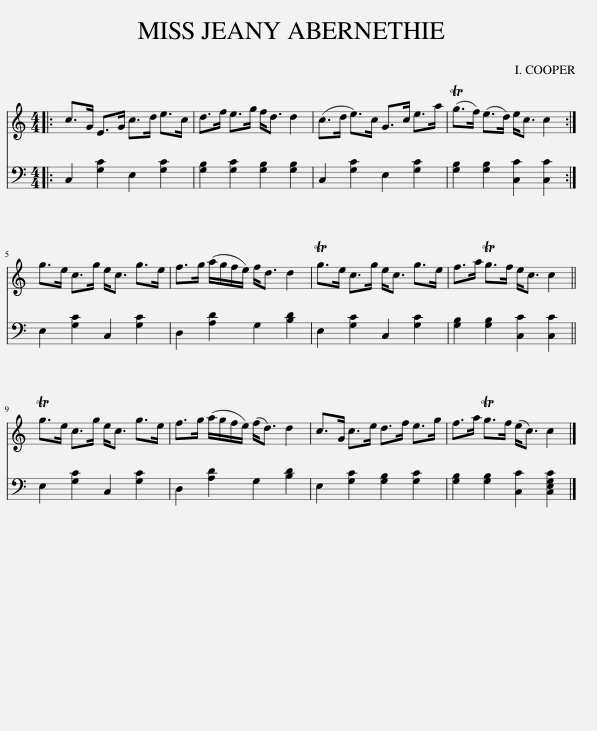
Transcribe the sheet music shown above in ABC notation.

X:1
%%score 1 2
L:1/8
M:4/4
I:linebreak $
K:C
V:1 treble
V:2 bass
V:1
|: c>G E>G c>d e>c | d>f e>g f<d d2 | (c>d e>)c G>c e>a | (Tg>f) (e>d) e<c c2 :|$ g>e c>g e<c g>e | %5
 f>g (a/g/f/e/) f<d d2 | Tg>e c>g e<c g>e | f>a Tg>f e<c c2 ||$ Tg>e c>g e<c g>e | f>g (a/g/f/e/) (f<d) d2 | %10
 c>G c>e d>f e>g | f>a Tg>f (e<c) c2 |] %12
V:2
|: C,2 [G,C]2 E,2 [G,C]2 | [G,B,]2 [G,C]2 [G,B,]2 [G,B,]2 | C,2 [G,C]2 E,2 [G,C]2 | [G,B,]2 [G,B,]2 [C,C]2 [C,C]2 :|$ E,2 [G,C]2 C,2 [G,C]2 | %5
 D,2 [A,D]2 G,2 [B,D]2 | E,2 [G,C]2 C,2 [G,C]2 | [G,B,]2 [G,B,]2 [C,C]2 [C,C]2 ||$ E,2 [G,C]2 C,2 [G,C]2 | D,2 [A,D]2 G,2 [B,D]2 | %10
 E,2 [G,C]2 [G,B,]2 [G,C]2 | [G,B,]2 [G,B,]2 [C,C]2 [C,E,G,C]2 |] %12
